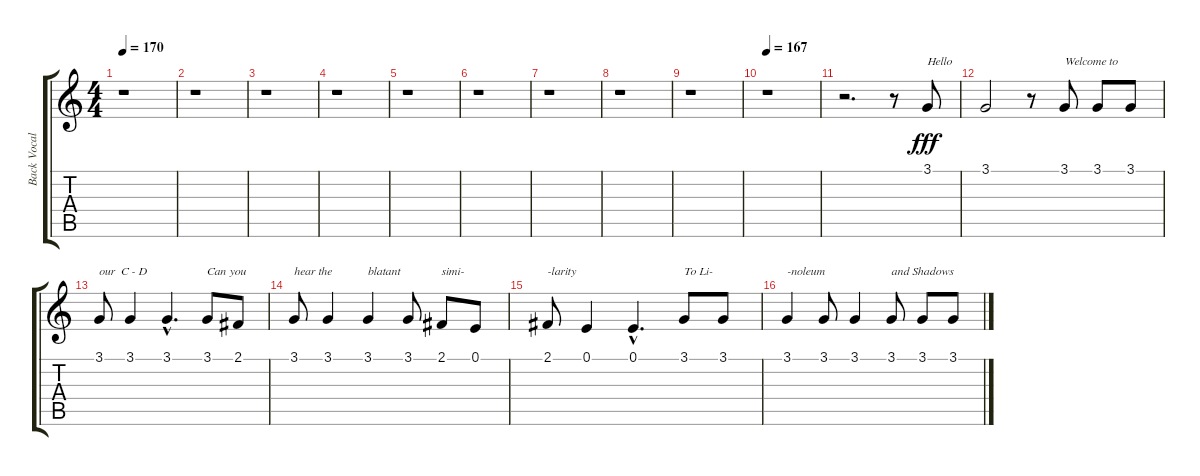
\track ("Back Vocal" "Back Vocal") {instrument lead1square}
\staff {score tabs}
\tuning (E4 B3 G3 D3 A2 E2) {hide}
\ts (4 4)
\tempo 170
\clef g2
\ks c
r.1{dy fff} |
r.1 |
r.1 |
r.1 |
r.1 |
r.1 |
r.1 |
r.1 |
r.1 |
\tempo 167
r.1 |
r.2{d} r.8 3.1.8{txt "Hello"} |
3.1.2 r.8 3.1.8{txt "Welcome to "} 3.1.8 3.1.8 |
3.1.8{txt "our  C - D"} 3.1.4 3.1{hac}.4{d} 3.1.8{txt "Can you"} 2.1.8 |
3.1.8{txt "hear the "} 3.1.4 3.1.4{txt "blatant "} 3.1.8 2.1.8{txt "simi-"} 0.1.8 |
2.1.8{txt "-larity"} 0.1.4 0.1{hac}.4{d} 3.1.8{txt "To Li-"} 3.1.8 |
3.1.4{txt "-noleum "} 3.1.8 3.1.4 3.1.8{txt "and Shadows"} 3.1.8 3.1.8
